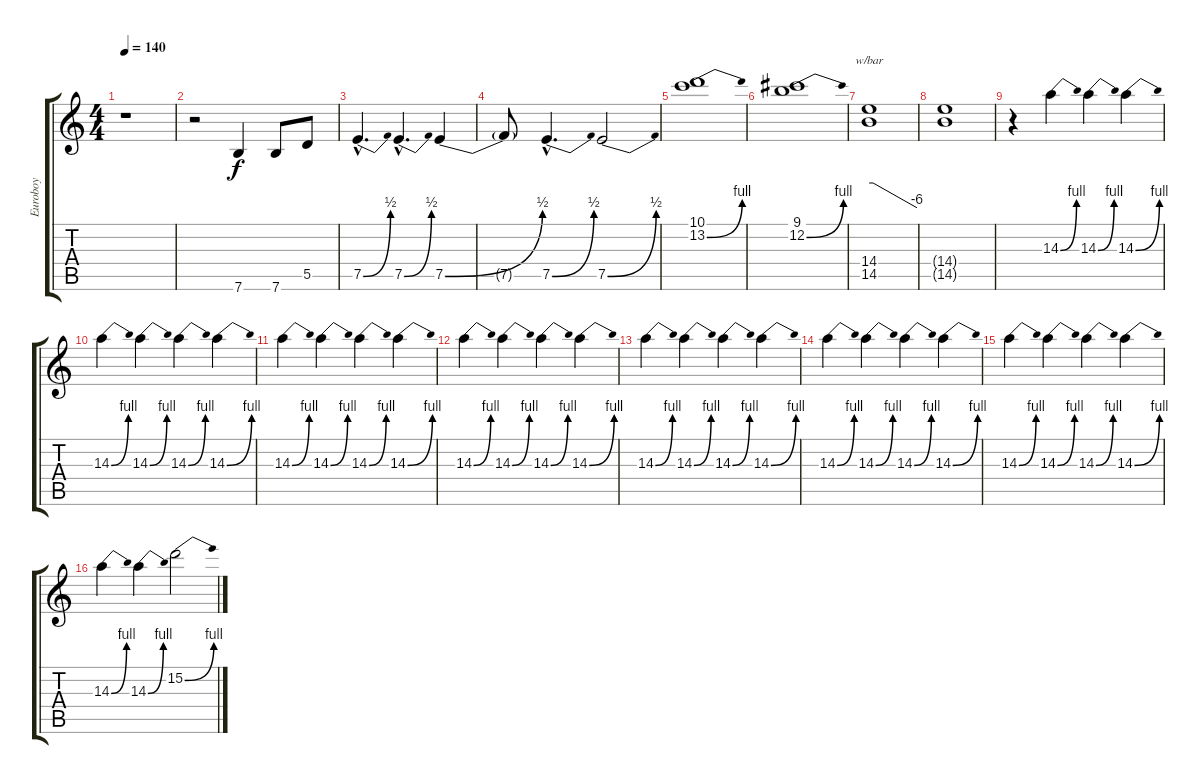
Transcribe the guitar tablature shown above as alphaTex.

\track ("Euroboy" "Euroboy") {instrument distortionguitar}
\staff {score tabs}
\tuning (E4 B3 G3 D3 A2 E2) {hide}
\ts (4 4)
\tempo 140
\clef g2
\ks c
r.1{dy f} |
r.2 7.6.4{volume 13} 7.6.8 5.5.8 |
7.5{be (bend 0 0 60 2) hac}.4{d} 7.5{be (bend 0 0 60 2) hac}.4{d} 7.5{be (bend 0 0 60 2)}.4 |
7.5{t}.8 7.5{be (bend 0 0 60 2) hac}.4{d} 7.5{be (bend 0 0 60 2)}.2 |
(10.1 13.2{be (bend 0 0 60 4)}).1{volume 16} |
(9.1 12.2{be (bend 0 0 60 4)}).1 |
(14.4 14.5).1{tbe (custom default 0 0 5 0 60 -24)} |
(14.4{t} 14.5{t}).1 |
r.4{volume 12} 14.3{be (bend 0 0 60 4)}.4 14.3{be (bend 0 0 60 4)}.4 14.3{be (bend 0 0 60 4)}.4 |
14.3{be (bend 0 0 60 4)}.4 14.3{be (bend 0 0 60 4)}.4 14.3{be (bend 0 0 60 4)}.4 14.3{be (bend 0 0 60 4)}.4 |
14.3{be (bend 0 0 60 4)}.4 14.3{be (bend 0 0 60 4)}.4 14.3{be (bend 0 0 60 4)}.4 14.3{be (bend 0 0 60 4)}.4 |
14.3{be (bend 0 0 60 4)}.4 14.3{be (bend 0 0 60 4)}.4 14.3{be (bend 0 0 60 4)}.4 14.3{be (bend 0 0 60 4)}.4 |
14.3{be (bend 0 0 60 4)}.4 14.3{be (bend 0 0 60 4)}.4 14.3{be (bend 0 0 60 4)}.4 14.3{be (bend 0 0 60 4)}.4 |
14.3{be (bend 0 0 60 4)}.4 14.3{be (bend 0 0 60 4)}.4 14.3{be (bend 0 0 60 4)}.4 14.3{be (bend 0 0 60 4)}.4 |
14.3{be (bend 0 0 60 4)}.4 14.3{be (bend 0 0 60 4)}.4 14.3{be (bend 0 0 60 4)}.4 14.3{be (bend 0 0 60 4)}.4 |
14.3{be (bend 0 0 60 4)}.4 14.3{be (bend 0 0 60 4)}.4 15.2{be (bend 0 0 60 4)}.2
